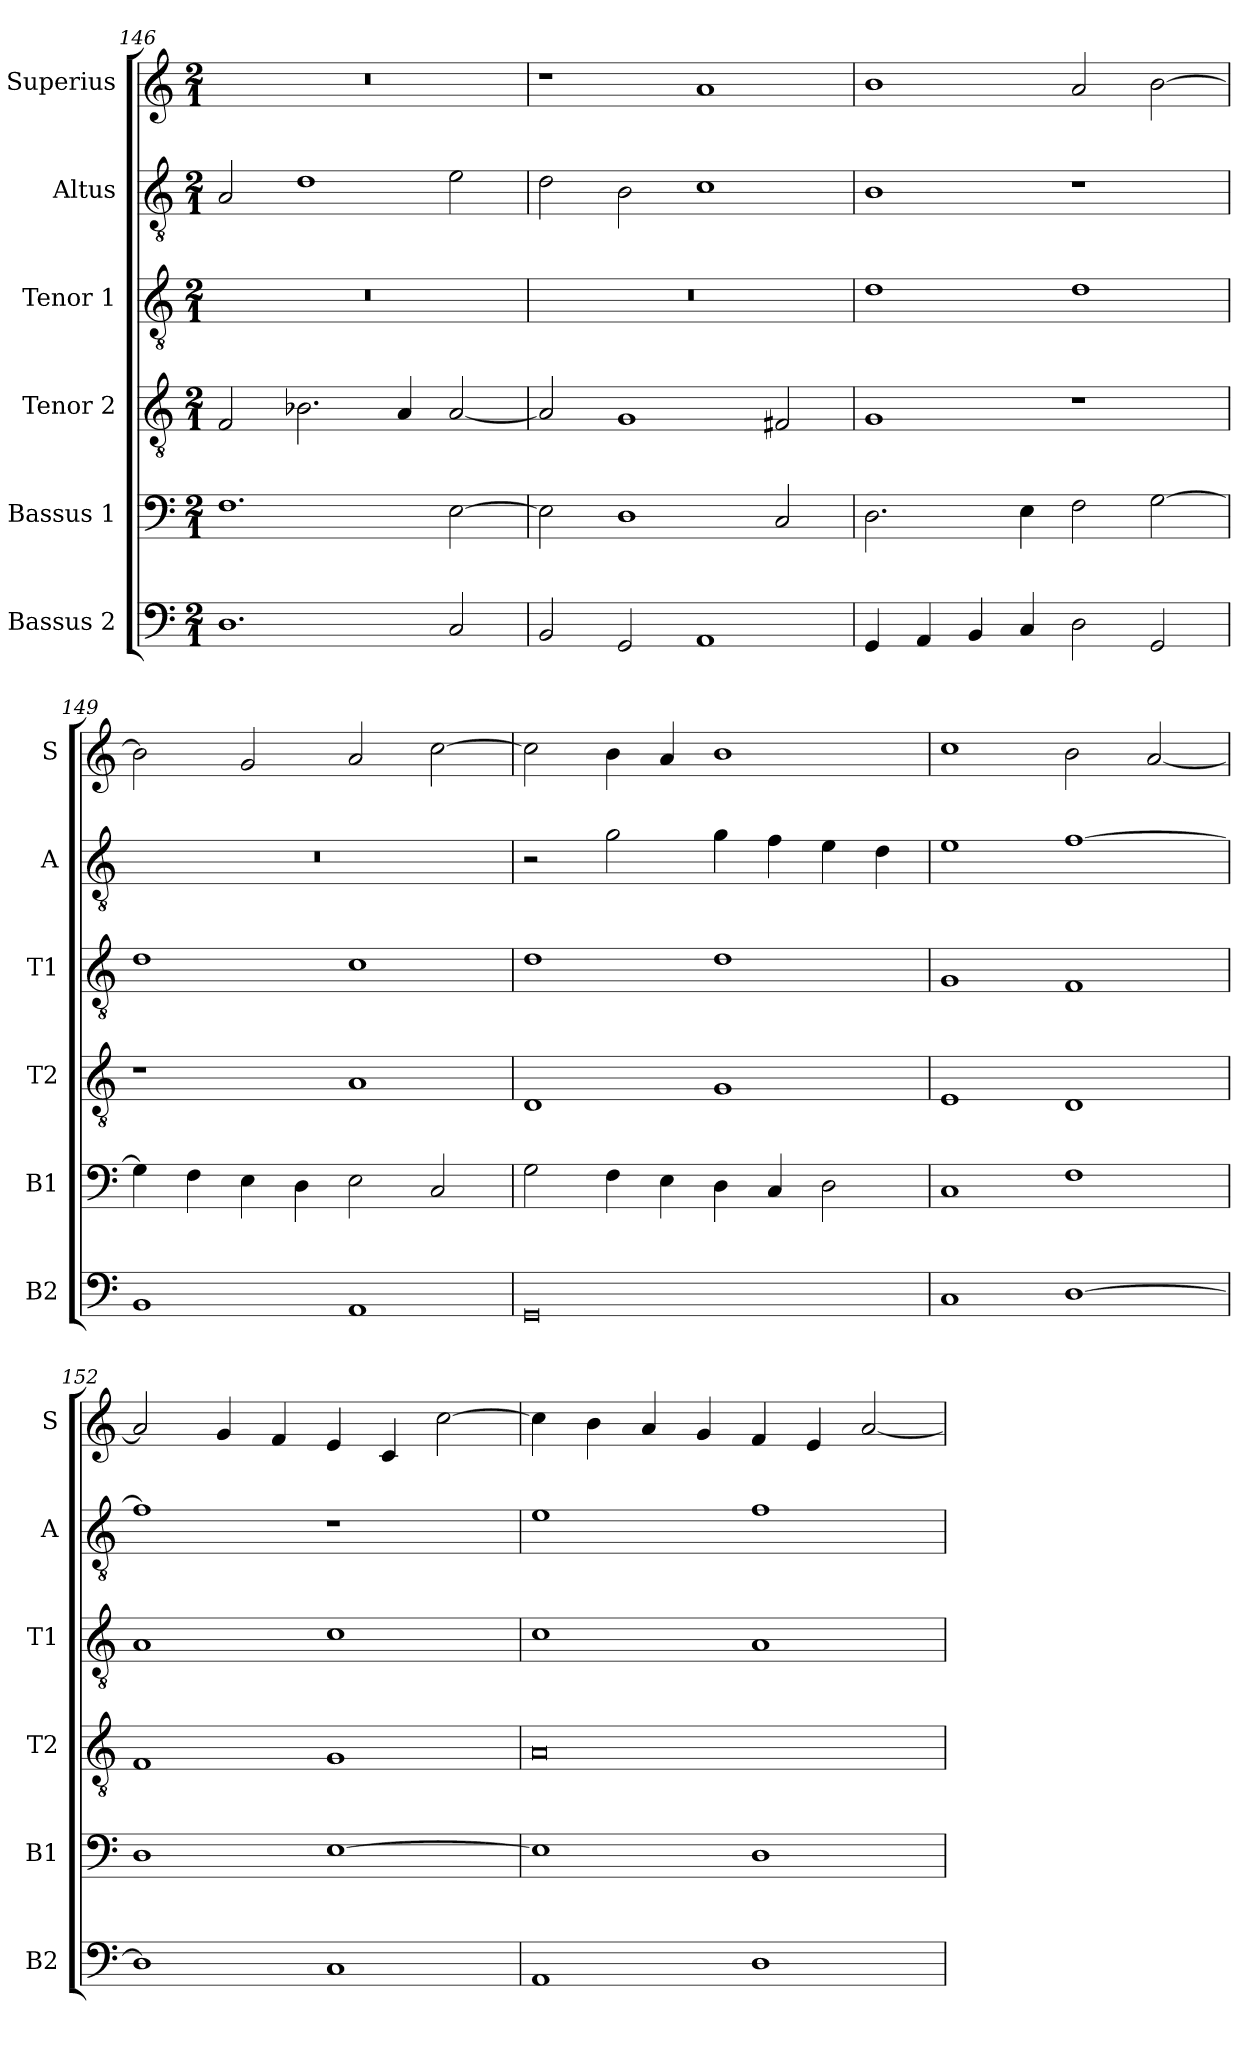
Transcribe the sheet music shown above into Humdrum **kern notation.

**kern	**kern	**kern	**kern	**kern	**kern
*part6	*part5	*part4	*part3	*part2	*part1
*staff6	*staff5	*staff4	*staff3	*staff2	*staff1
*I"Bassus 2	*I"Bassus 1	*I"Tenor 2	*I"Tenor 1	*I"Altus	*I"Superius
*I'B2	*I'B1	*I'T2	*I'T1	*I'A	*I'S
*clefF4	*clefF4	*clefGv2	*clefGv2	*clefGv2	*clefG2
*k[]	*k[]	*k[]	*k[]	*k[]	*k[]
*a:	*a:	*a:	*a:	*a:	*a:
*M2/1	*M2/1	*M2/1	*M2/1	*M2/1	*M2/1
=146	=146	=146	=146	=146	=146
1.D	1.F	2F	0r	2A	0r
.	.	2.B-X	.	1d	.
.	.	4A	.	.	.
2C	[2E	[2A	.	2e	.
=147	=147	=147	=147	=147	=147
2BB	2E]	2A]	0r	2d	1r
2GG	1D	1G	.	2B	.
1AA	.	.	.	1c	1a
.	2C	2F#X	.	.	.
=148	=148	=148	=148	=148	=148
4GG	2.D	1G	1d	1B	1b
4AA	.	.	.	.	.
4BB	.	.	.	.	.
4C	4E	.	.	.	.
2D	2F	1r	1d	1r	2a
2GG	[2G	.	.	.	[2b
=149	=149	=149	=149	=149	=149
1BB	4G]	1r	1d	0r	2b]
.	4F	.	.	.	.
.	4E	.	.	.	2g
.	4D	.	.	.	.
1AA	2E	1A	1c	.	2a
.	2C	.	.	.	[2cc
=150	=150	=150	=150	=150	=150
0GG	2G	1D	1d	2r	2cc]
.	4F	.	.	2g	4b
.	4E	.	.	.	4a
.	4D	1G	1d	4g	1b
.	4C	.	.	4f	.
.	2D	.	.	4e	.
.	.	.	.	4d	.
=151	=151	=151	=151	=151	=151
1C	1C	1E	1G	1e	1cc
[1D	1F	1D	1F	[1f	2b
.	.	.	.	.	[2a
=152	=152	=152	=152	=152	=152
1D]	1D	1F	1A	1f]	2a]
.	.	.	.	.	4g
.	.	.	.	.	4f
1C	[1E	1G	1c	1r	4e
.	.	.	.	.	4c
.	.	.	.	.	[2cc
=153	=153	=153	=153	=153	=153
1AA	1E]	0A	1c	1e	4cc]
.	.	.	.	.	4b
.	.	.	.	.	4a
.	.	.	.	.	4g
1D	1D	.	1A	1f	4f
.	.	.	.	.	4e
.	.	.	.	.	[2a
=	=	=	=	=	=
*-	*-	*-	*-	*-	*-
